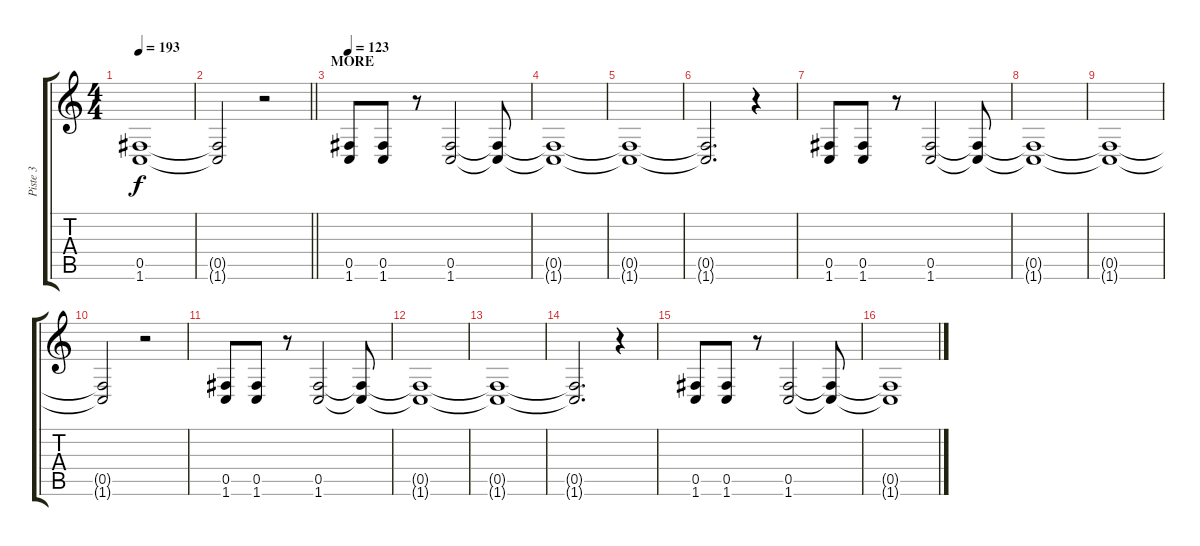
\track ("Piste 3" "Piste 3") {instrument distortionguitar}
\staff {score tabs}
\tuning (Db4 Ab3 E3 B2 Gb2 B1) {hide}
\ts (4 4)
\tempo 193
\clef g2
\ks c
(0.5{t} 1.6{t}).1{dy f} |
\barLineRight lightlight
(0.5{t} 1.6{t}).2 r.2 |
\section ("" "MORE")
\tempo 123
(0.5 1.6).8 (0.5 1.6).8 r.8 (0.5 1.6).2 (0.5{t} 1.6{t}).8 |
(0.5{t} 1.6{t}).1 |
(0.5{t} 1.6{t}).1 |
(0.5{t} 1.6{t}).2{d} r.4 |
(0.5 1.6).8 (0.5 1.6).8 r.8 (0.5 1.6).2 (0.5{t} 1.6{t}).8 |
(0.5{t} 1.6{t}).1 |
(0.5{t} 1.6{t}).1 |
(0.5{t} 1.6{t}).2 r.2 |
(0.5 1.6).8 (0.5 1.6).8 r.8 (0.5 1.6).2 (0.5{t} 1.6{t}).8 |
(0.5{t} 1.6{t}).1 |
(0.5{t} 1.6{t}).1 |
(0.5{t} 1.6{t}).2{d} r.4 |
(0.5 1.6).8 (0.5 1.6).8 r.8 (0.5 1.6).2 (0.5{t} 1.6{t}).8 |
(0.5{t} 1.6{t}).1
